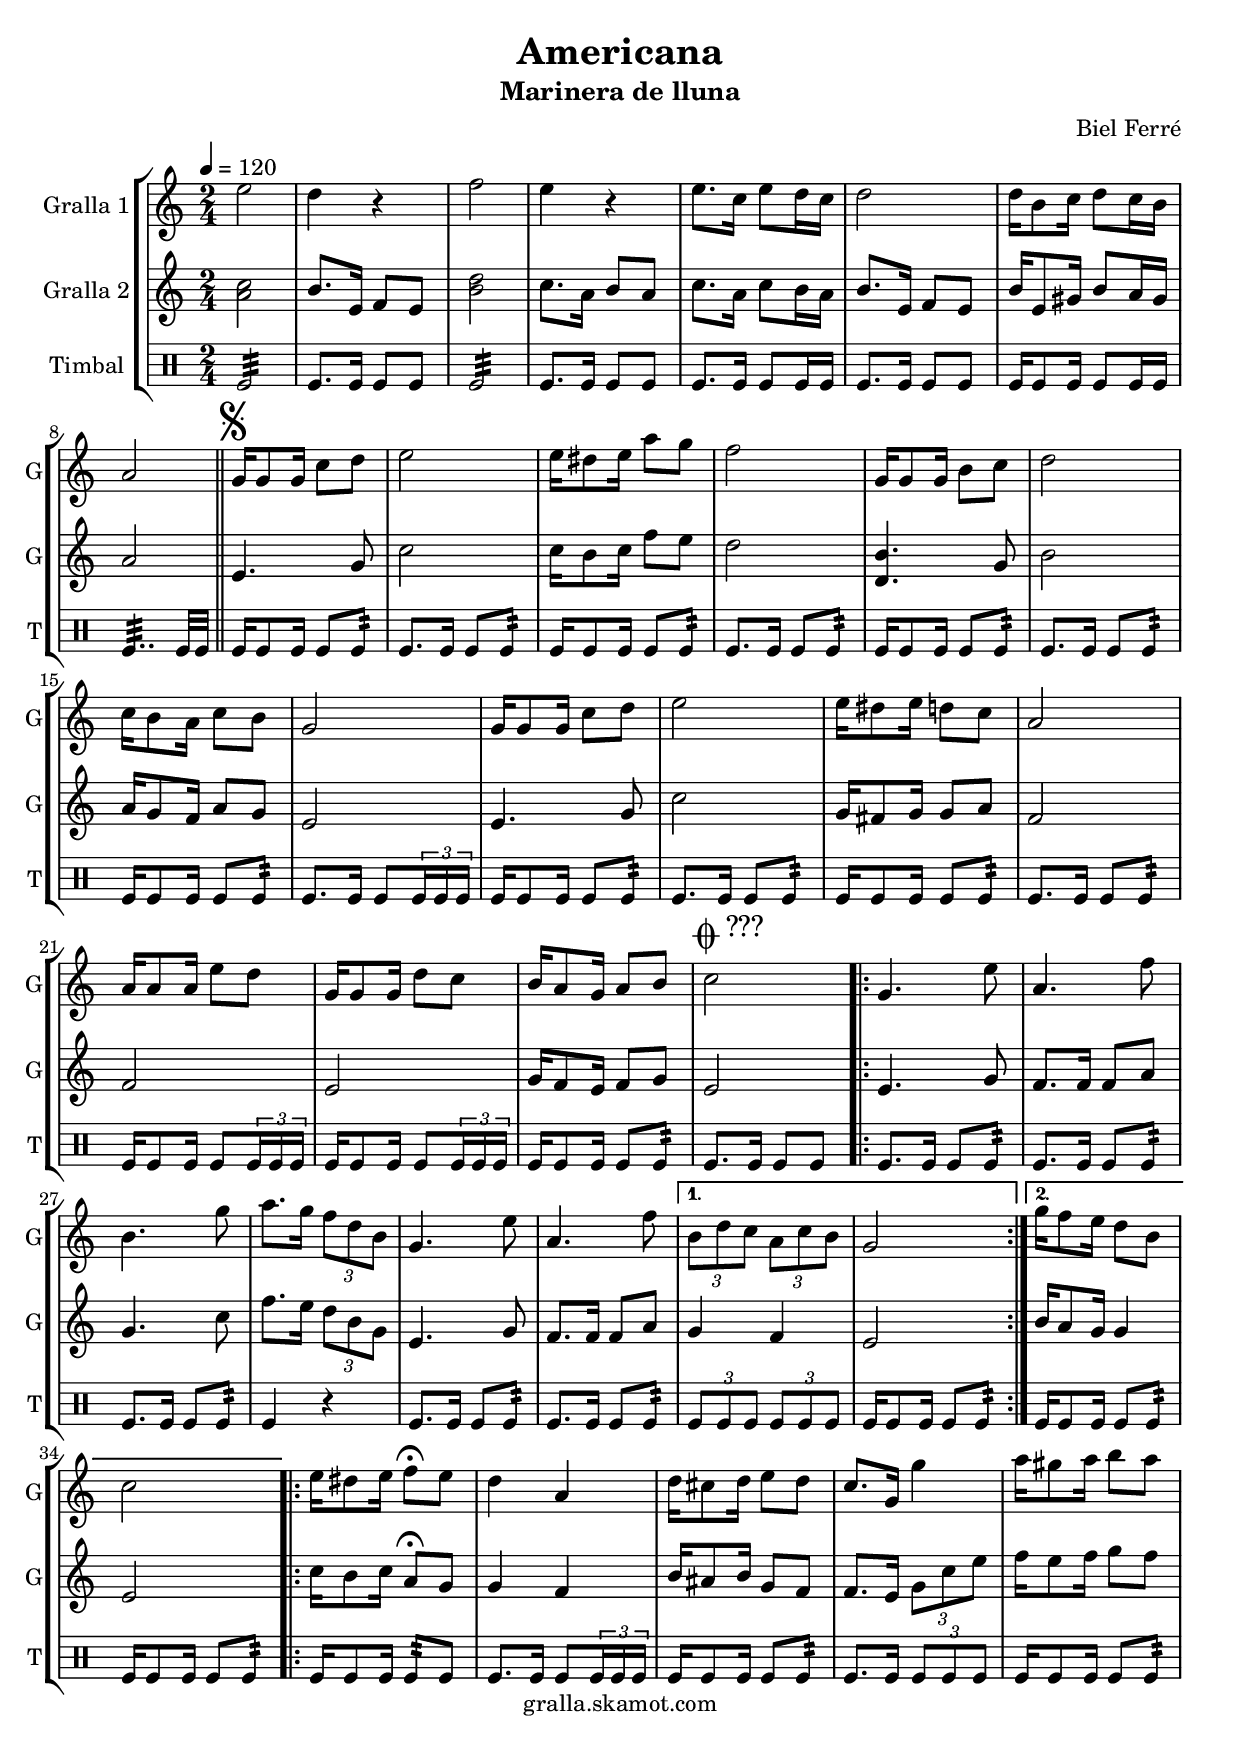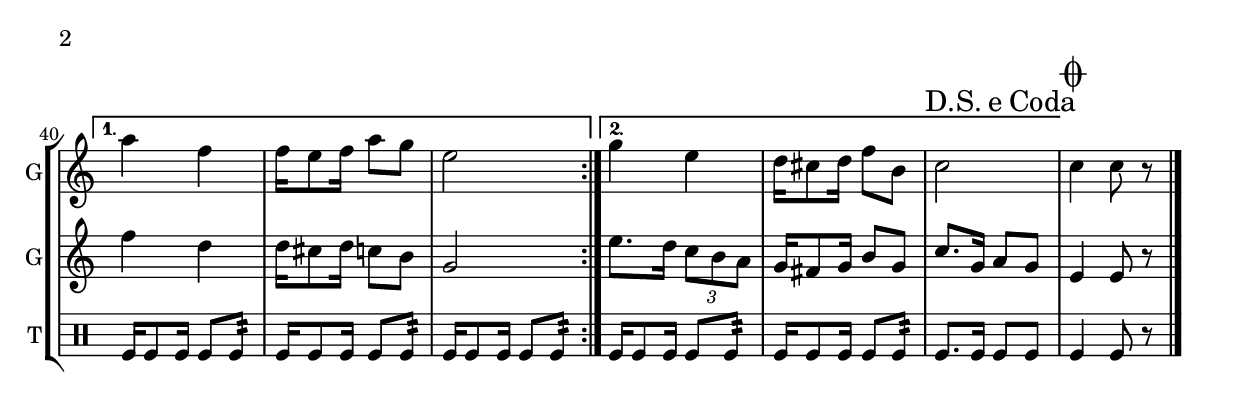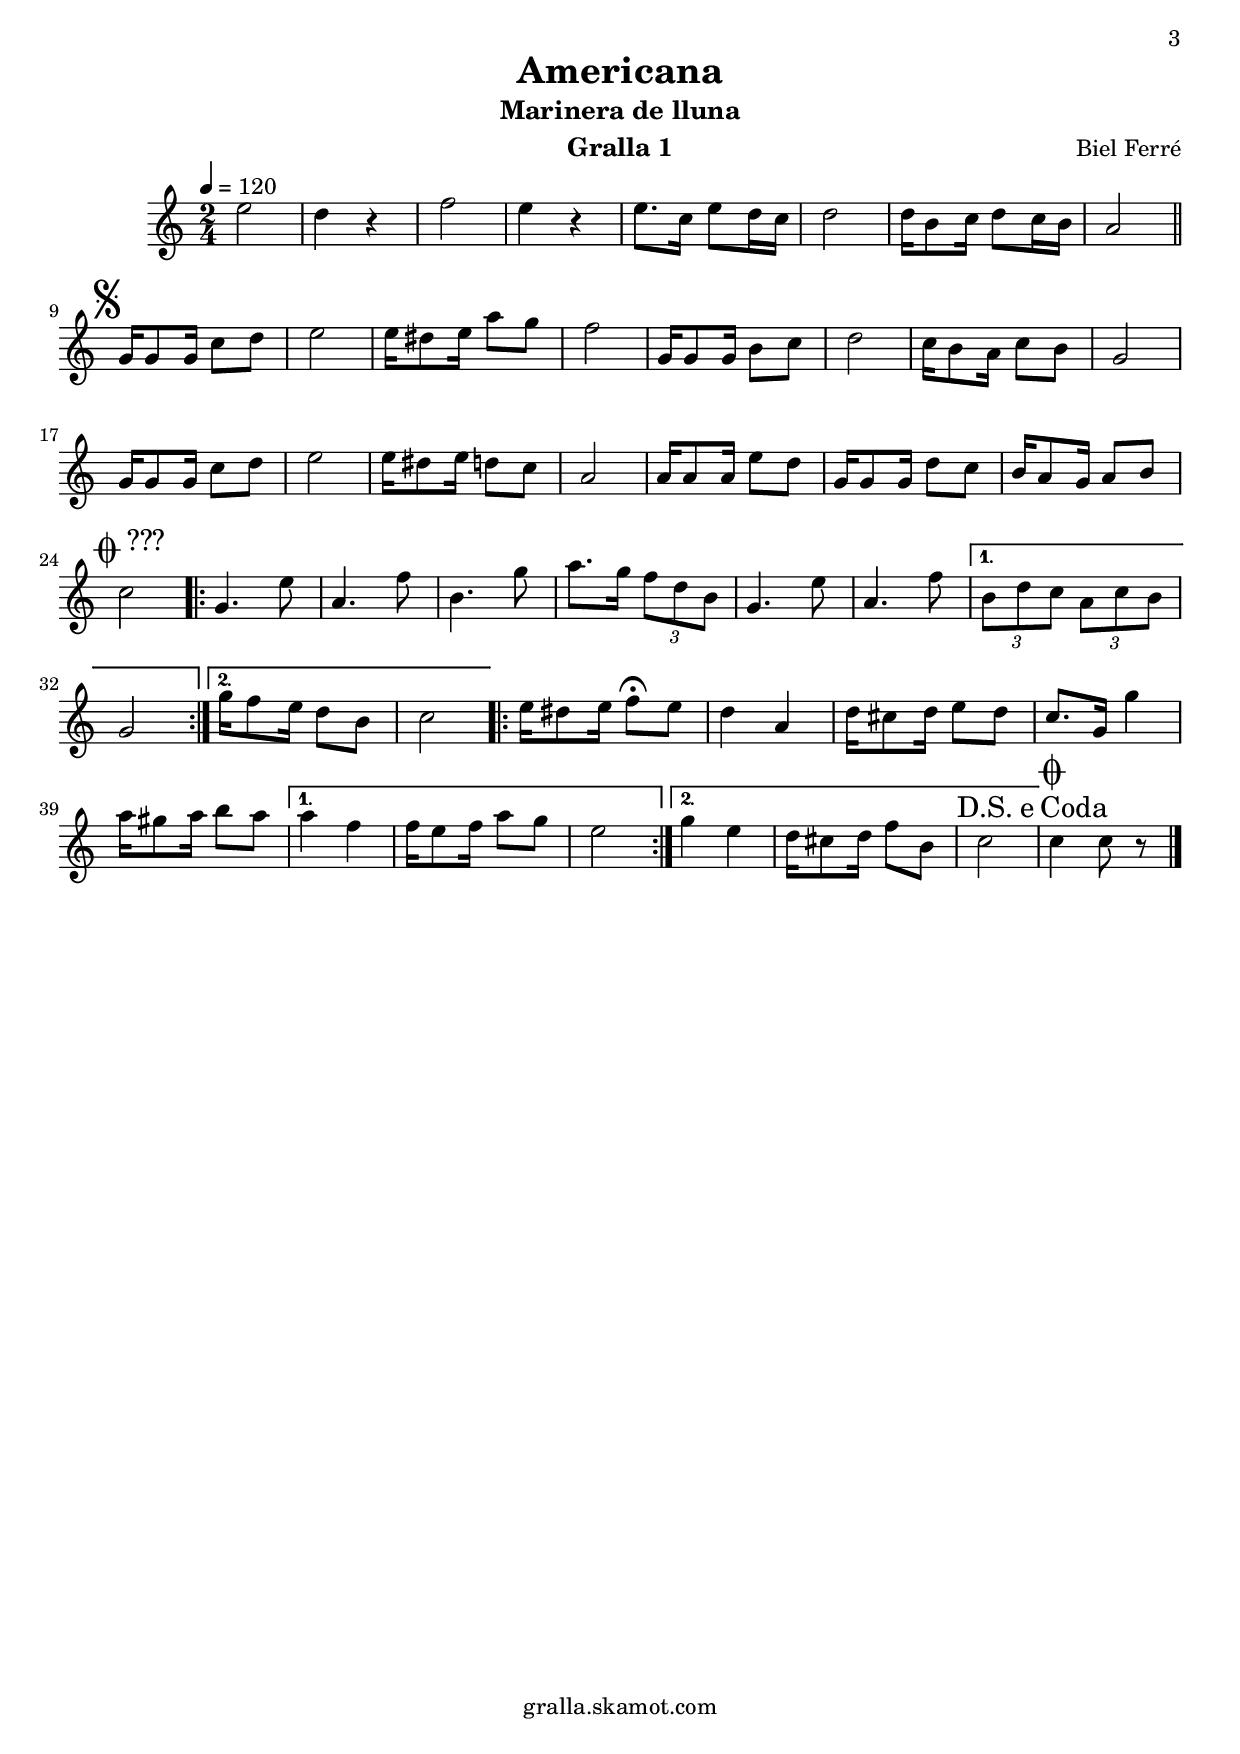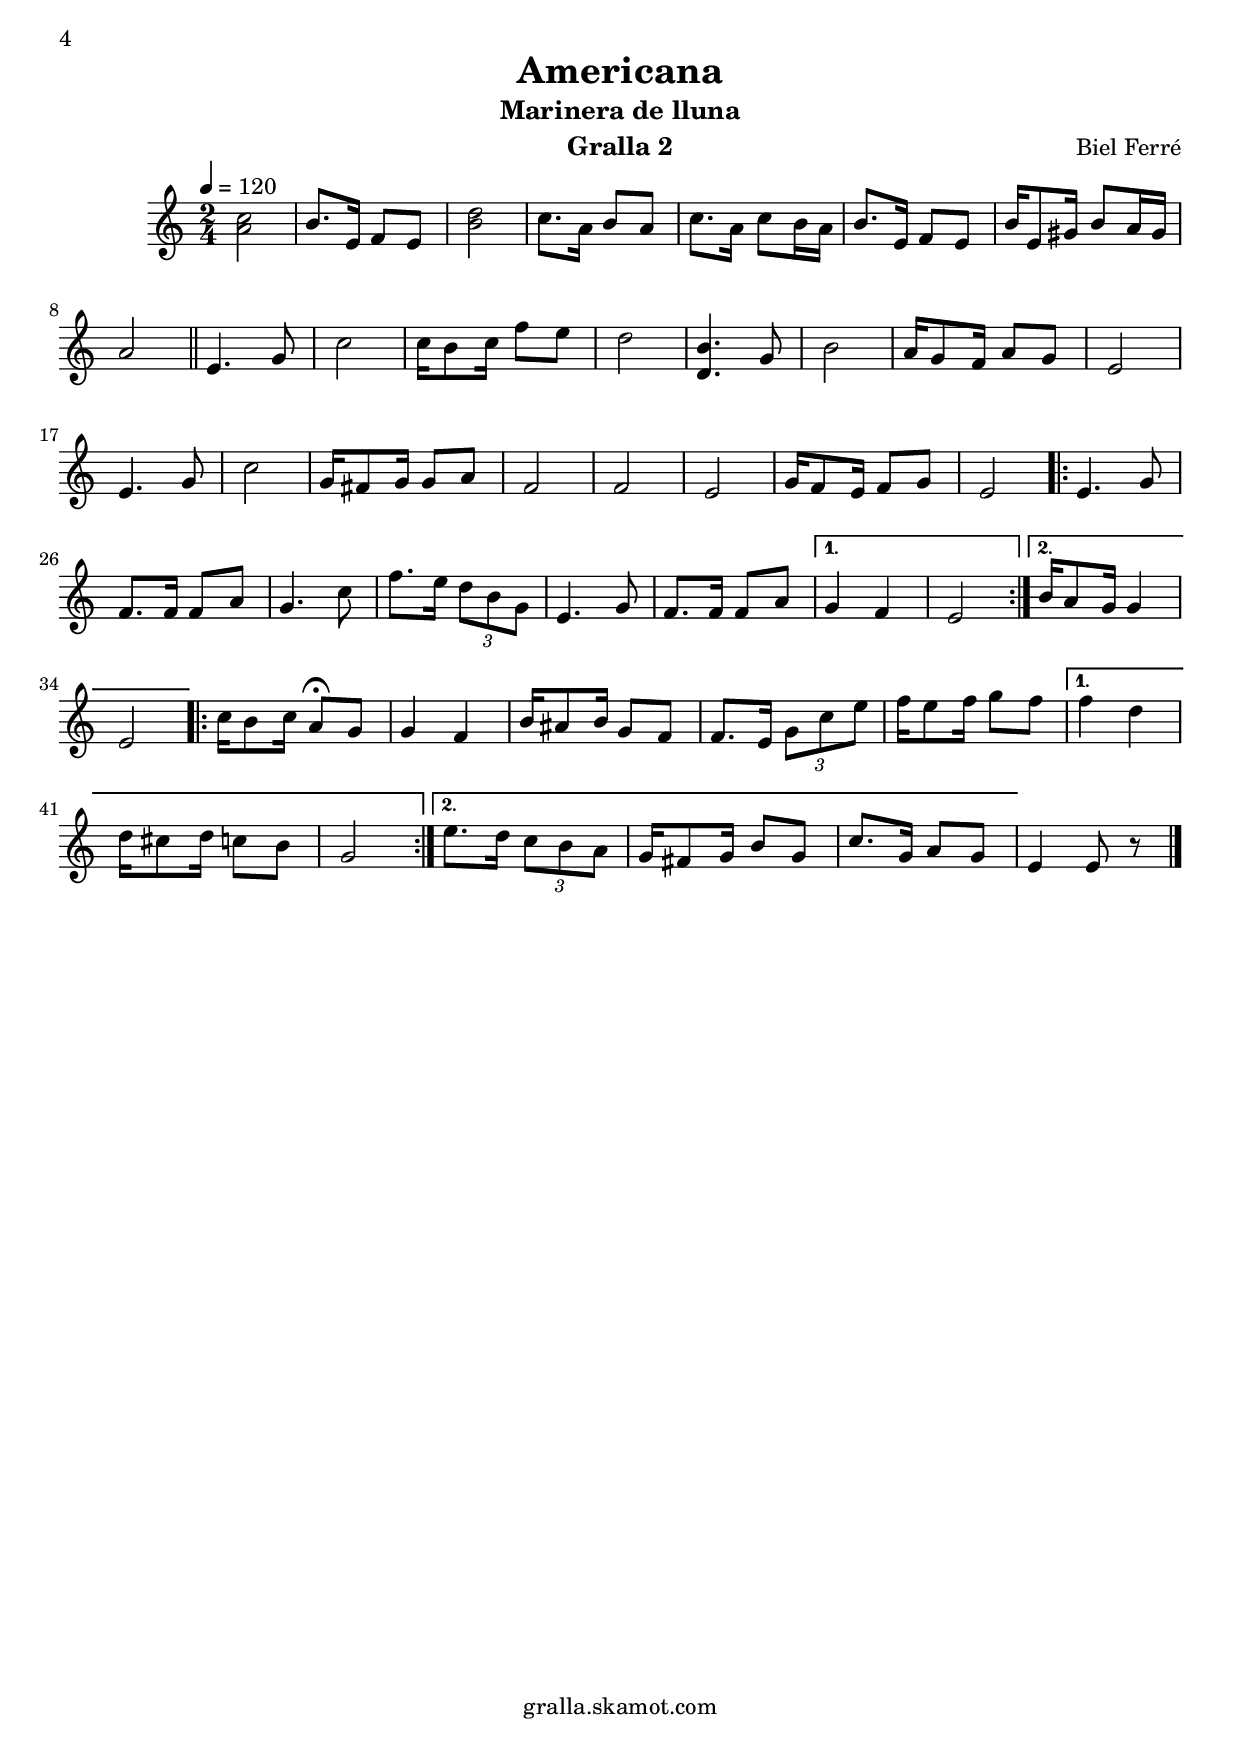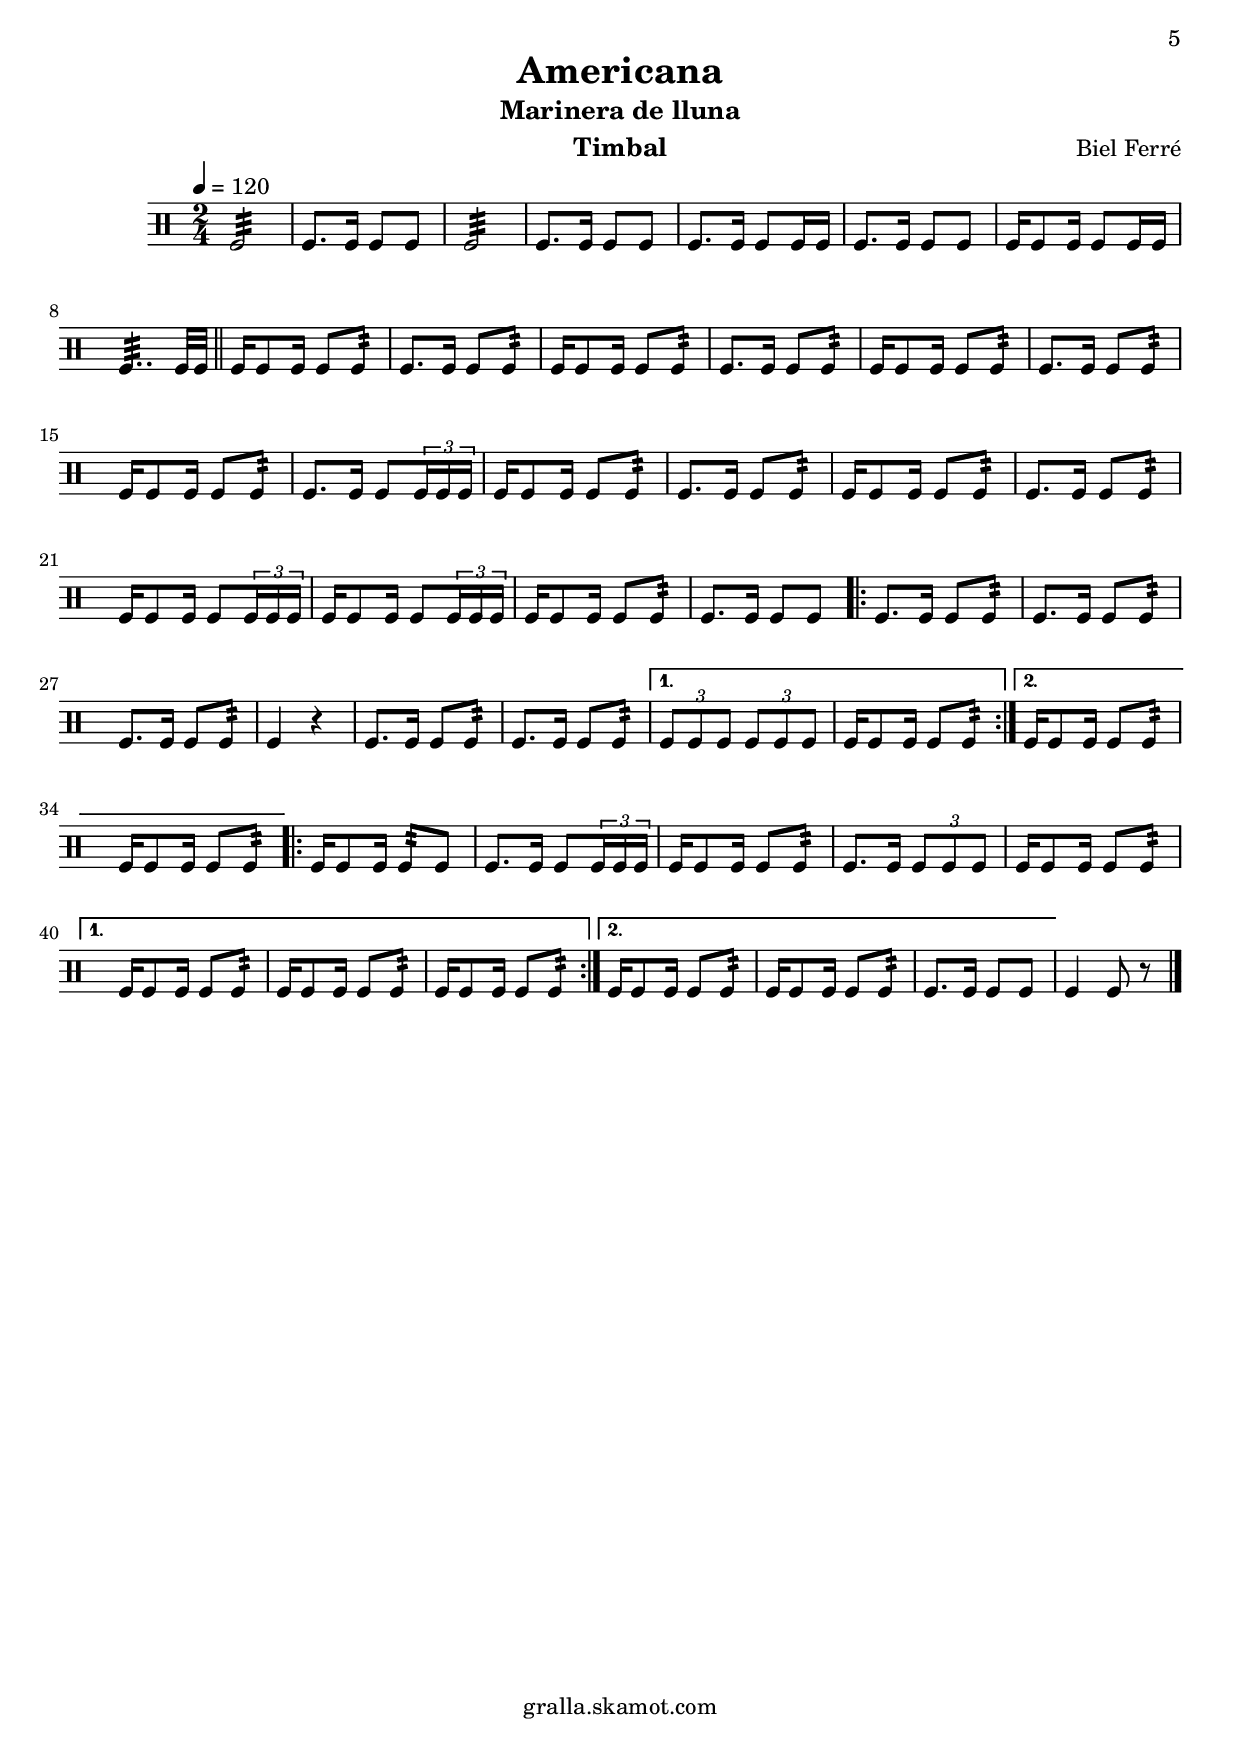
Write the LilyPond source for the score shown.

\version "2.16.2"

\header {
  dedication=""
  title="Americana"
  subtitle="Marinera de lluna"
  subsubtitle=""
  poet=""
  meter=""
  piece=""
  composer="Biel Ferré"
  arranger=""
  opus=""
  instrument=""
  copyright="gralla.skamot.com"
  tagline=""
}

liniaroAa =
\relative e''
{
  \tempo 4=120
  \clef treble
  \key c \major
  \time 2/4
  e2  |
  d4 r  |
  f2  |
  e4 r  |
  %05
  e8. c16 e8 d16 c  |
  d2  |
  d16 b8 c16 d8 c16 b  |
  a2  \bar "||"
  \mark \markup {\musicglyph #"scripts.segno"} g16 g8 g16 c8 d  |
  %10
  e2  |
  e16 dis8 e16 a8 g  |
  f2  |
  g,16 g8 g16 b8 c  |
  d2  |
  %15
  c16 b8 a16 c8 b  |
  g2  |
  g16 g8 g16 c8 d  |
  e2  |
  e16 dis8 e16 d8 c  |
  %20
  a2  |
  a16 a8 a16 e'8 d  |
  g,16 g8 g16 d'8 c  |
  b16 a8 g16 a8 b  |
  \mark \markup {\musicglyph #"scripts.coda" ???} c2  |
  %25
  \repeat volta 2 { g4. e'8  |
  a,4. f'8  |
  b,4. g'8  |
  a8. g16 \times 2/3 { f8 d b }  |
  g4. e'8  |
  %30
  a,4. f'8 }
  \alternative { { \times 2/3 { b,8 d c } \times 2/3 { a c b }  |
  g2 }
  { g'16 f8 e16 d8 b  |
  c2 } }
  %35
  \repeat volta 2 { e16 dis8 e16 f8\fermata e  |
  d4 a  |
  d16 cis8 d16 e8 d  |
  c8. g16 g'4  |
  a16 gis8 a16 b8 a }
  %40
  \alternative { { a4 f  |
  f16 e8 f16 a8 g  |
  e2 }
  { g4 e  |
  d16 cis8 d16 f8 b,  |
  %45
  \mark \markup {D.S. e Coda} c2 } }
  \mark \markup {\musicglyph #"scripts.coda"} c4 c8 r  \bar "|."
}

liniaroAb =
\relative a'
{
  \tempo 4=120
  \clef treble
  \key c \major
  \time 2/4
  <a c>2  |
  b8. e,16 f8 e  |
  <b' d>2  |
  c8. a16 b8 a  |
  %05
  c8. a16 c8 b16 a  |
  b8. e,16 f8 e  |
  b'16 e,8 gis16 b8 a16 gis  |
  a2  \bar "||"
  e4. g8  |
  %10
  c2  |
  c16 b8 c16 f8 e  |
  d2  |
  <d, b'>4. g8  |
  b2  |
  %15
  a16 g8 f16 a8 g  |
  e2  |
  e4. g8  |
  c2  |
  g16 fis8 g16 g8 a  |
  %20
  f2  |
  f2  |
  e2  |
  g16 f8 e16 f8 g  |
  e2  |
  %25
  \repeat volta 2 { e4. g8  |
  f8. f16 f8 a  |
  g4. c8  |
  f8. e16 \times 2/3 { d8 b g }  |
  e4. g8  |
  %30
  f8. f16 f8 a }
  \alternative { { g4 f  |
  e2 }
  { b'16 a8 g16 g4  |
  e2 } }
  %35
  \repeat volta 2 { c'16 b8 c16 a8\fermata g  |
  g4 f  |
  b16 ais8 b16 g8 f  |
  f8. e16 \times 2/3 { g8 c e }  |
  f16 e8 f16 g8 f }
  %40
  \alternative { { f4 d  |
  d16 cis8 d16 c8 b  |
  g2 }
  { e'8. d16 \times 2/3 { c8 b a }  |
  g16 fis8 g16 b8 g  |
  %45
  c8. g16 a8 g } }
  e4 e8 r  \bar "|."
}

liniaroAc =
\drummode
{
  \tempo 4=120
  \time 2/4
  tomfl2:32  |
  tomfl8. tomfl16 tomfl8 tomfl  |
  tomfl2:32  |
  tomfl8. tomfl16 tomfl8 tomfl  |
  %05
  tomfl8. tomfl16 tomfl8 tomfl16 tomfl  |
  tomfl8. tomfl16 tomfl8 tomfl  |
  tomfl16 tomfl8 tomfl16 tomfl8 tomfl16 tomfl  |
  tomfl4..:32 tomfl32 tomfl  \bar "||"
  tomfl16 tomfl8 tomfl16 tomfl8 tomfl:32  |
  %10
  tomfl8. tomfl16 tomfl8 tomfl:32  |
  tomfl16 tomfl8 tomfl16 tomfl8 tomfl:32  |
  tomfl8. tomfl16 tomfl8 tomfl:32  |
  tomfl16 tomfl8 tomfl16 tomfl8 tomfl:32  |
  tomfl8. tomfl16 tomfl8 tomfl:32  |
  %15
  tomfl16 tomfl8 tomfl16 tomfl8 tomfl:32  |
  tomfl8. tomfl16 tomfl8 \times 2/3 { tomfl16 tomfl tomfl }  |
  tomfl16 tomfl8 tomfl16 tomfl8 tomfl:32  |
  tomfl8. tomfl16 tomfl8 tomfl:32  |
  tomfl16 tomfl8 tomfl16 tomfl8 tomfl:32  |
  %20
  tomfl8. tomfl16 tomfl8 tomfl:32  |
  tomfl16 tomfl8 tomfl16 tomfl8 \times 2/3 { tomfl16 tomfl tomfl }  |
  tomfl16 tomfl8 tomfl16 tomfl8 \times 2/3 { tomfl16 tomfl tomfl }  |
  tomfl16 tomfl8 tomfl16 tomfl8 tomfl:32  |
  tomfl8. tomfl16 tomfl8 tomfl  |
  %25
  \repeat volta 2 { tomfl8. tomfl16 tomfl8 tomfl:32  |
  tomfl8. tomfl16 tomfl8 tomfl:32  |
  tomfl8. tomfl16 tomfl8 tomfl:32  |
  tomfl4 r  |
  tomfl8. tomfl16 tomfl8 tomfl:32  |
  %30
  tomfl8. tomfl16 tomfl8 tomfl:32 }
  \alternative { { \times 2/3 { tomfl8 tomfl tomfl } \times 2/3 { tomfl tomfl tomfl }  |
  tomfl16 tomfl8 tomfl16 tomfl8 tomfl:32 }
  { tomfl16 tomfl8 tomfl16 tomfl8 tomfl:32  |
  tomfl16 tomfl8 tomfl16 tomfl8 tomfl:32 } }
  %35
  \repeat volta 2 { tomfl16 tomfl8 tomfl16 tomfl8:32 tomfl  |
  tomfl8. tomfl16 tomfl8 \times 2/3 { tomfl16 tomfl tomfl }  |
  tomfl16 tomfl8 tomfl16 tomfl8 tomfl:32  |
  tomfl8. tomfl16 \times 2/3 { tomfl8 tomfl tomfl }  |
  tomfl16 tomfl8 tomfl16 tomfl8 tomfl:32 }
  %40
  \alternative { { tomfl16 tomfl8 tomfl16 tomfl8 tomfl:32  |
  tomfl16 tomfl8 tomfl16 tomfl8 tomfl:32  |
  tomfl16 tomfl8 tomfl16 tomfl8 tomfl:32 }
  { tomfl16 tomfl8 tomfl16 tomfl8 tomfl:32  |
  tomfl16 tomfl8 tomfl16 tomfl8 tomfl:32  |
  %45
  tomfl8. tomfl16 tomfl8 tomfl } }
  tomfl4 tomfl8 r  \bar "|."
}

\bookpart {
  \score {
    \new StaffGroup {
      \override Score.RehearsalMark #'self-alignment-X = #LEFT
      <<
        \new Staff \with {instrumentName = #"Gralla 1" shortInstrumentName = #"G"} \liniaroAa
        \new Staff \with {instrumentName = #"Gralla 2" shortInstrumentName = #"G"} \liniaroAb
        \new DrumStaff \with {instrumentName = #"Timbal" shortInstrumentName = #"T"} \liniaroAc
      >>
    }
    \layout {}
  }
  \score { \unfoldRepeats
    \new StaffGroup {
      \override Score.RehearsalMark #'self-alignment-X = #LEFT
      <<
        \new Staff \with {instrumentName = #"Gralla 1" shortInstrumentName = #"G"} \liniaroAa
        \new Staff \with {instrumentName = #"Gralla 2" shortInstrumentName = #"G"} \liniaroAb
        \new DrumStaff \with {instrumentName = #"Timbal" shortInstrumentName = #"T"} \liniaroAc
      >>
    }
    \midi {
      \set Staff.midiInstrument = "oboe"
      \set DrumStaff.midiInstrument = "drums"
    }
  }
}

\bookpart {
  \header {instrument="Gralla 1"}
  \score {
    \new StaffGroup {
      \override Score.RehearsalMark #'self-alignment-X = #LEFT
      <<
        \new Staff \liniaroAa
      >>
    }
    \layout {}
  }
  \score { \unfoldRepeats
    \new StaffGroup {
      \override Score.RehearsalMark #'self-alignment-X = #LEFT
      <<
        \new Staff \liniaroAa
      >>
    }
    \midi {
      \set Staff.midiInstrument = "oboe"
      \set DrumStaff.midiInstrument = "drums"
    }
  }
}

\bookpart {
  \header {instrument="Gralla 2"}
  \score {
    \new StaffGroup {
      \override Score.RehearsalMark #'self-alignment-X = #LEFT
      <<
        \new Staff \liniaroAb
      >>
    }
    \layout {}
  }
  \score { \unfoldRepeats
    \new StaffGroup {
      \override Score.RehearsalMark #'self-alignment-X = #LEFT
      <<
        \new Staff \liniaroAb
      >>
    }
    \midi {
      \set Staff.midiInstrument = "oboe"
      \set DrumStaff.midiInstrument = "drums"
    }
  }
}

\bookpart {
  \header {instrument="Timbal"}
  \score {
    \new StaffGroup {
      \override Score.RehearsalMark #'self-alignment-X = #LEFT
      <<
        \new DrumStaff \liniaroAc
      >>
    }
    \layout {}
  }
  \score { \unfoldRepeats
    \new StaffGroup {
      \override Score.RehearsalMark #'self-alignment-X = #LEFT
      <<
        \new DrumStaff \liniaroAc
      >>
    }
    \midi {
      \set Staff.midiInstrument = "oboe"
      \set DrumStaff.midiInstrument = "drums"
    }
  }
}

